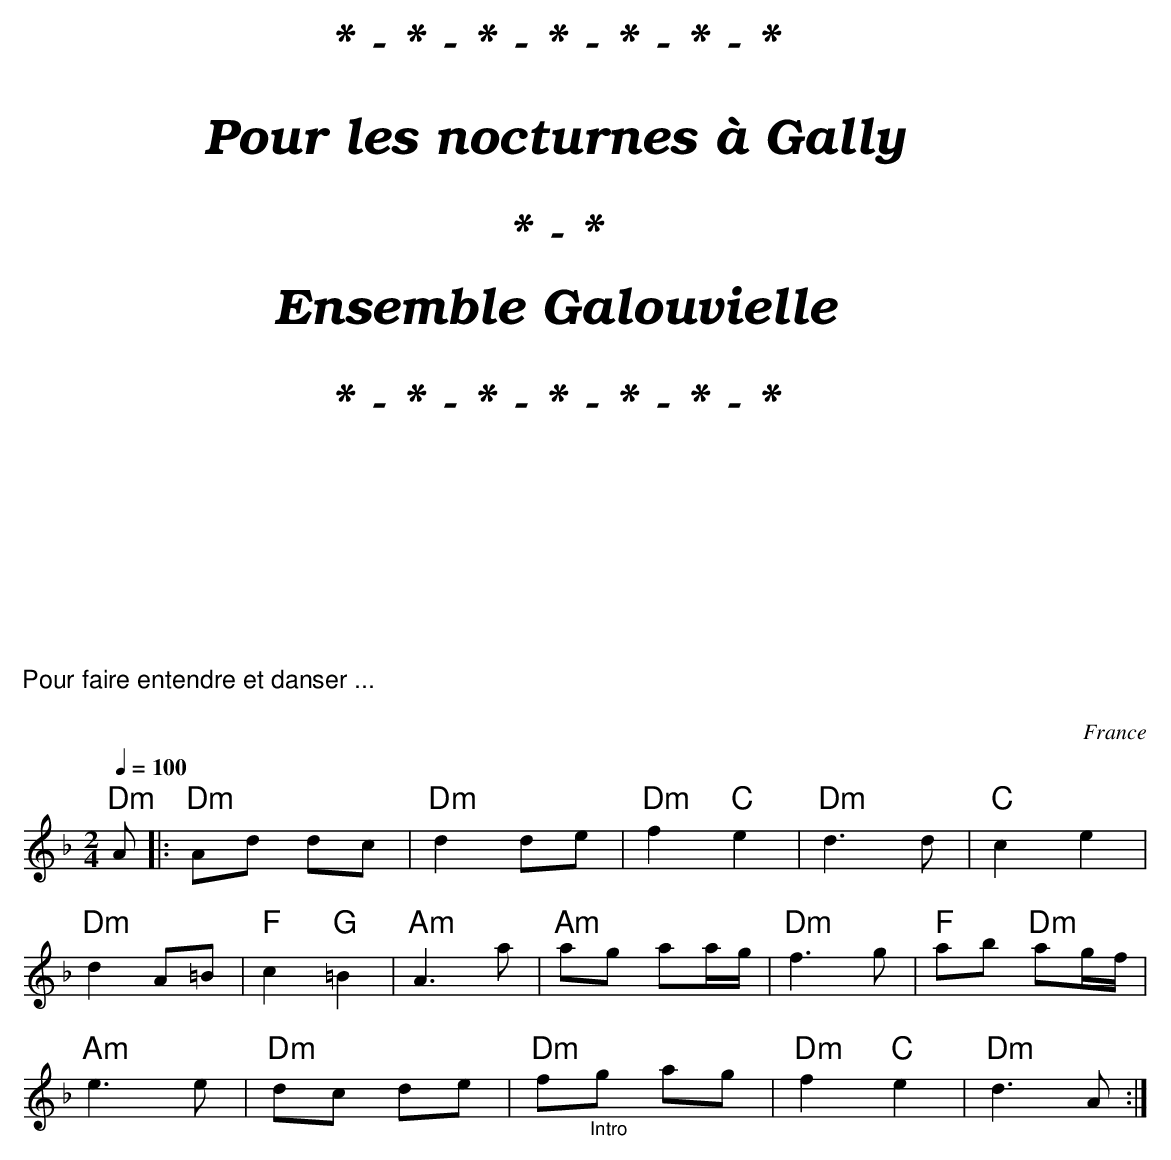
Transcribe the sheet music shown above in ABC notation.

X:1
T:Ouvre-moi
O:France
M:2/4
L:1/16
Q:1/4=100
K:Dm
V:1
"Dm"A2|:"Dm"A2d2 d2c2|"Dm"d4d2e2|"Dm"f4"C"e4|"Dm"d6d2|"C"c4e4|
"Dm"d4A2=B2|"F"c4"G"=B4| "Am"A6a2|"Am"a2g2 a2ag|"Dm"f6g2|"F"a2b2 "Dm"a2gf|
"Am"e6e2|"Dm"d2c2 d2e2|"Dm"f2"_Intro"g2 a2g2|"Dm"f4"C"e4|"Dm"d6A2:|
